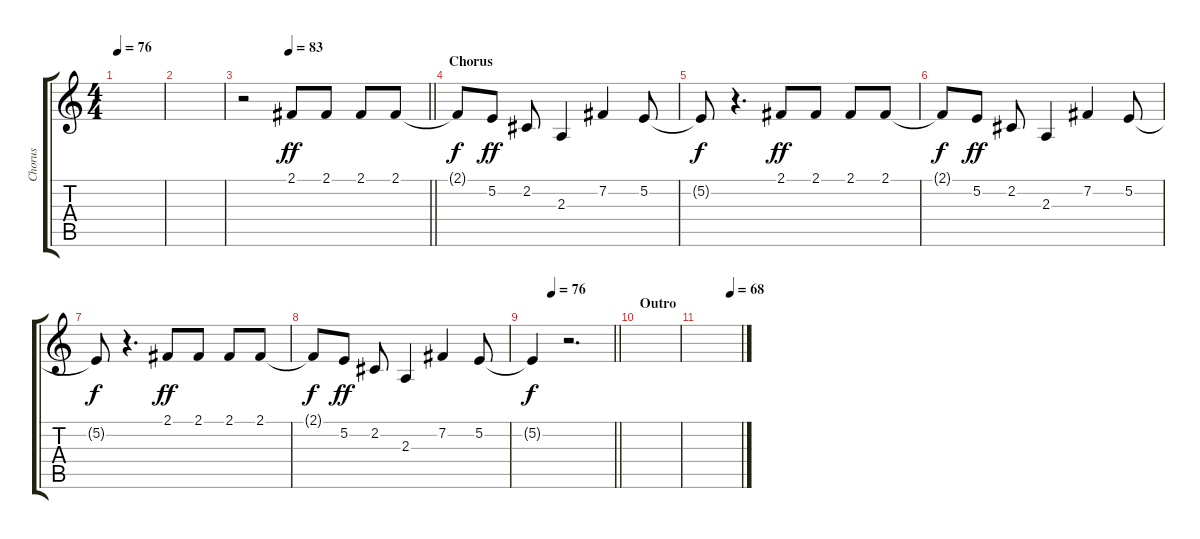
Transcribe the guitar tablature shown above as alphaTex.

\track ("Chorus" "Chorus") {instrument flute}
\staff {score tabs}
\tuning (E4 B3 G3 D3 A2 E2) {hide}
\ts (4 4)
\tempo 76
\clef g2
\ks c
|
|
\tempo (83 0.25)
\barLineRight lightlight
r.2 2.1.8{dy ff} 2.1.8 2.1.8 2.1.8 |
\section ("" "Chorus")
2.1{t}.8{dy f} 5.2.8{dy ff} 2.2.8 2.3.4 7.2.4 5.2.8 |
5.2{t}.8{dy f} r.4{d} 2.1.8{dy ff} 2.1.8 2.1.8 2.1.8 |
2.1{t}.8{dy f} 5.2.8{dy ff} 2.2.8 2.3.4 7.2.4 5.2.8 |
5.2{t}.8{dy f} r.4{d} 2.1.8{dy ff} 2.1.8 2.1.8 2.1.8 |
2.1{t}.8{dy f} 5.2.8{dy ff} 2.2.8 2.3.4 7.2.4 5.2.8 |
\tempo (76 0.25)
\barLineRight lightlight
5.2{t}.4{dy f} r.2{d} |
\section ("" "Outro")
|
\tempo (68 0.75)
